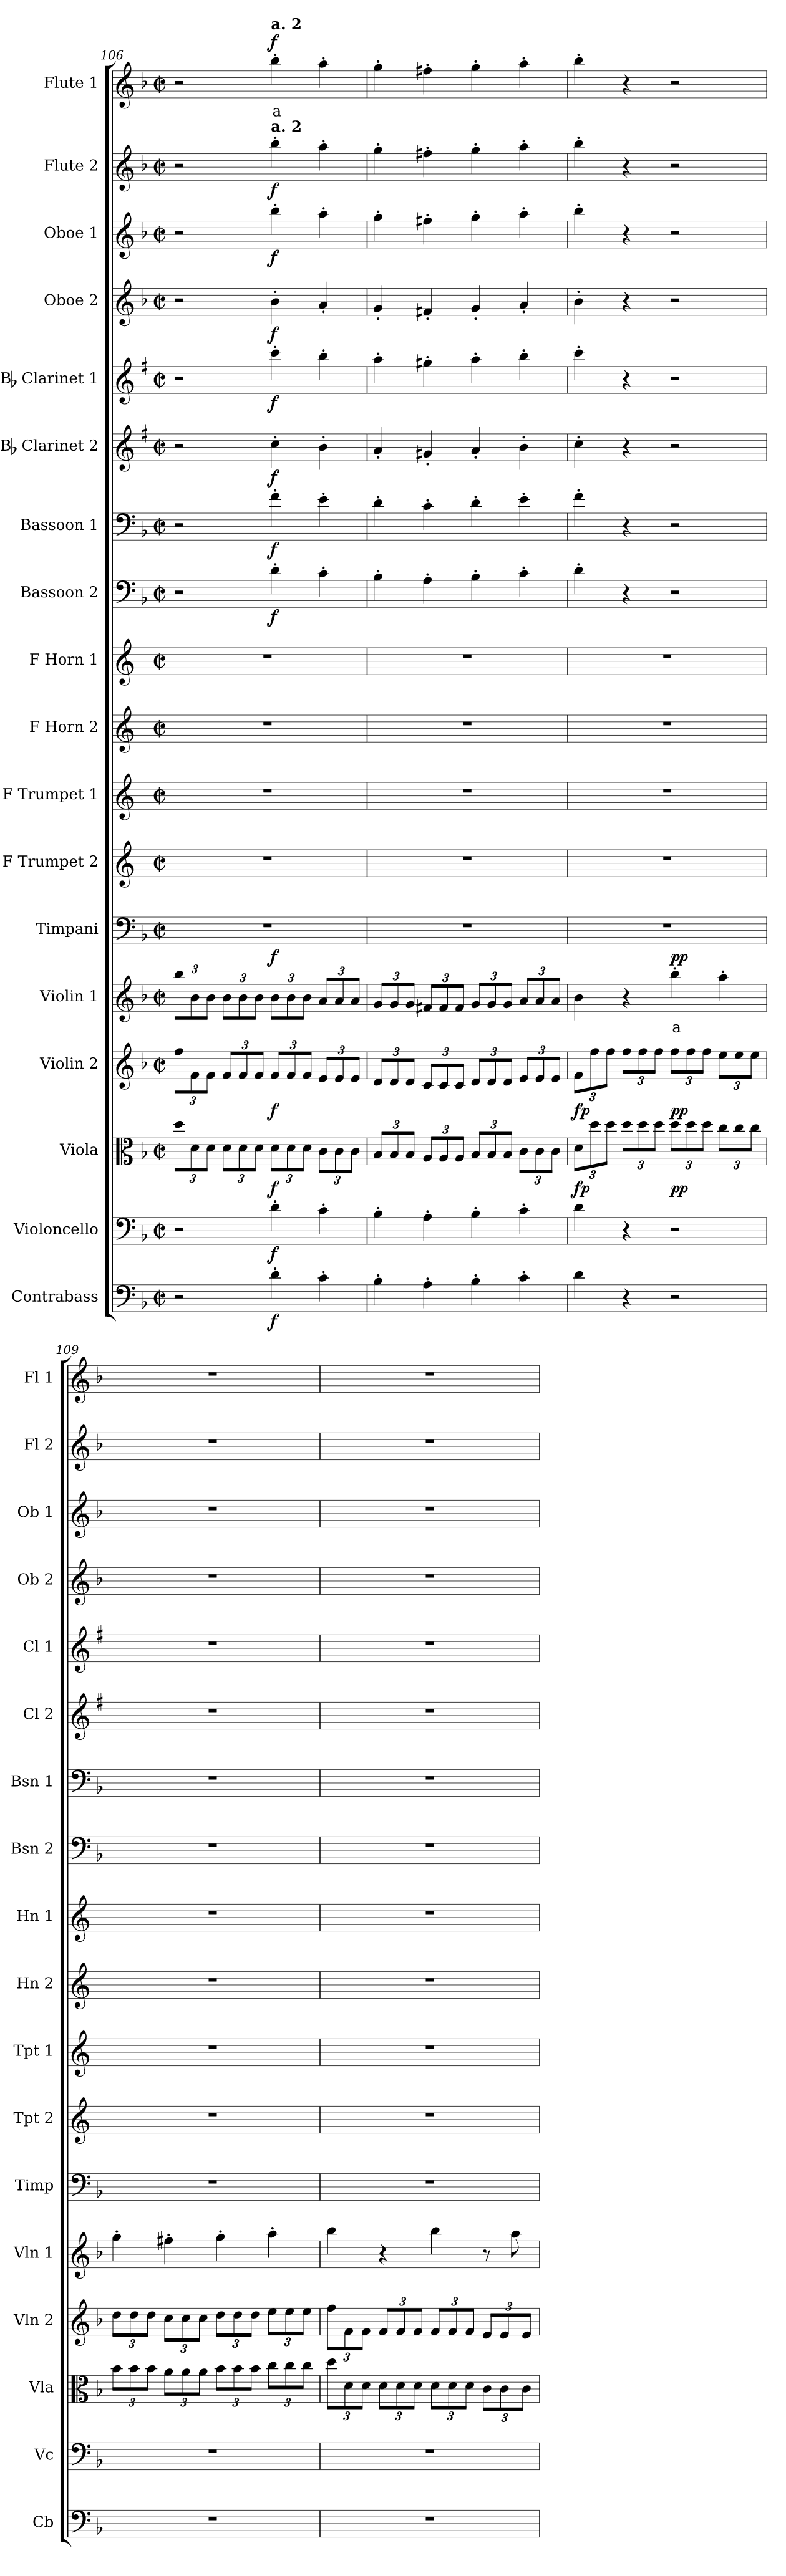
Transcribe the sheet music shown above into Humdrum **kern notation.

**kern	**dynam	**kern	**dynam	**kern	**dynam	**kern	**dynam	**kern	**text	**dynam	**kern	**kern	**kern	**kern	**kern	**kern	**dynam	**kern	**dynam	**kern	**dynam	**kern	**dynam	**kern	**dynam	**kern	**dynam	**kern	**dynam	**kern	**text	**dynam
*part18	*part18	*part17	*part17	*part16	*part16	*part15	*part15	*part14	*part14	*part14	*part13	*part12	*part11	*part10	*part9	*part8	*part8	*part7	*part7	*part6	*part6	*part5	*part5	*part4	*part4	*part3	*part3	*part2	*part2	*part1	*part1	*part1
*staff18	*staff18	*staff17	*staff17	*staff16	*staff16	*staff15	*staff15	*staff14	*staff14	*staff14	*staff13	*staff12	*staff11	*staff10	*staff9	*staff8	*staff8	*staff7	*staff7	*staff6	*staff6	*staff5	*staff5	*staff4	*staff4	*staff3	*staff3	*staff2	*staff2	*staff1	*staff1	*staff1
*I"Contrabass	*	*I"Violoncello	*	*I"Viola	*	*I"Violin 2	*	*I"Violin 1	*	*	*I"Timpani	*I"F Trumpet 2	*I"F Trumpet 1	*I"F Horn 2	*I"F Horn 1	*I"Bassoon 2	*	*I"Bassoon 1	*	*I"Bb Clarinet 2	*	*I"Bb Clarinet 1	*	*I"Oboe 2	*	*I"Oboe 1	*	*I"Flute 2	*	*I"Flute 1	*	*
*I'Cb	*	*I'Vc	*	*I'Vla	*	*I'Vln 2	*	*I'Vln 1	*	*	*I'Timp	*I'Tpt 2	*I'Tpt 1	*I'Hn 2	*I'Hn 1	*I'Bsn 2	*	*I'Bsn 1	*	*I'Cl 2	*	*I'Cl 1	*	*I'Ob 2	*	*I'Ob 1	*	*I'Fl 2	*	*I'Fl 1	*	*
*clefF4	*	*clefF4	*	*clefC3	*	*clefG2	*	*clefG2	*	*	*clefF4	*clefG2	*clefG2	*clefG2	*clefG2	*clefF4	*	*clefF4	*	*clefG2	*	*clefG2	*	*clefG2	*	*clefG2	*	*clefG2	*	*clefG2	*	*
*ITrd7c12	*	*	*	*	*	*	*	*	*	*	*	*ITrd-3c-5	*ITrd-3c-5	*ITrd4c7	*ITrd4c7	*	*	*	*	*ITrd1c2	*	*ITrd1c2	*	*	*	*	*	*	*	*	*	*
*k[b-]	*	*k[b-]	*	*k[b-]	*	*k[b-]	*	*k[b-]	*	*	*k[b-]	*k[b-]	*k[b-]	*k[b-]	*k[b-]	*k[b-]	*	*k[b-]	*	*k[b-]	*	*k[b-]	*	*k[b-]	*	*k[b-]	*	*k[b-]	*	*k[b-]	*	*
*M2/2	*	*M2/2	*	*M2/2	*	*M2/2	*	*M2/2	*	*	*M2/2	*M2/2	*M2/2	*M2/2	*M2/2	*M2/2	*	*M2/2	*	*M2/2	*	*M2/2	*	*M2/2	*	*M2/2	*	*M2/2	*	*M2/2	*	*
*met(c|)	*	*met(c|)	*	*met(c|)	*	*met(c|)	*	*met(c|)	*	*	*met(c|)	*met(c|)	*met(c|)	*met(c|)	*met(c|)	*met(c|)	*	*met(c|)	*	*met(c|)	*	*met(c|)	*	*met(c|)	*	*met(c|)	*	*met(c|)	*	*met(c|)	*	*
*	*	*	*	*Xbrackettup	*	*Xbrackettup	*	*Xbrackettup	*	*	*	*	*	*	*	*	*	*	*	*	*	*	*	*	*	*	*	*	*	*	*	*
=106	=106	=106	=106	=106	=106	=106	=106	=106	=106	=106	=106	=106	=106	=106	=106	=106	=106	=106	=106	=106	=106	=106	=106	=106	=106	=106	=106	=106	=106	=106	=106	=106
2r	.	2r	.	12dd\L	.	12ff\L	.	12bb-\L	.	.	1r	1r	1r	1r	1r	2r	.	2r	.	2r	.	2r	.	2r	.	2r	.	2r	.	2r	.	.
.	.	.	.	12d\	.	12f\	.	12b-\	.	.	.	.	.	.	.	.	.	.	.	.	.	.	.	.	.	.	.	.	.	.	.	.
.	.	.	.	12d\J	.	12f\J	.	12b-\J	.	.	.	.	.	.	.	.	.	.	.	.	.	.	.	.	.	.	.	.	.	.	.	.
.	.	.	.	12d\L	.	12f/L	.	12b-\L	.	.	.	.	.	.	.	.	.	.	.	.	.	.	.	.	.	.	.	.	.	.	.	.
.	.	.	.	12d\	.	12f/	.	12b-\	.	.	.	.	.	.	.	.	.	.	.	.	.	.	.	.	.	.	.	.	.	.	.	.
.	.	.	.	12d\J	.	12f/J	.	12b-\J	.	.	.	.	.	.	.	.	.	.	.	.	.	.	.	.	.	.	.	.	.	.	.	.
!	!	!	!	!	!	!	!	!	!	!	!	!	!	!	!	!	!	!	!	!	!	!	!	!	!	!	!	!	!	!LO:TX:a:B:t=a. 2	!	!
!	!	!	!	!	!	!	!	!	!	!	!	!	!	!	!	!	!	!	!	!	!	!	!	!	!	!	!	!LO:TX:a:B:t=a. 2	!	!	!	!
!	!LO:DY:b	!	!LO:DY:b	!	!LO:DY:b	!	!LO:DY:b	!	!	!LO:DY:b	!	!	!	!	!	!	!LO:DY:b	!	!LO:DY:b	!	!LO:DY:b	!	!LO:DY:b	!	!LO:DY:b	!	!LO:DY:b	!	!LO:DY:b	!	!LO:LY:b:color=#FF0000	!LO:DY:b
4D'\	f	4d'\	f	12d\L	f	12f/L	f	12b-\L	.	f	.	.	.	.	.	4d'\	f	4f'\	f	4b-'\	f	4bb-'\	f	4b-'\	f	4bb-'\	f	4bb-'\	f	4bb-'\	a	f
.	.	.	.	12d\	.	12f/	.	12b-\	.	.	.	.	.	.	.	.	.	.	.	.	.	.	.	.	.	.	.	.	.	.	.	.
.	.	.	.	12d\J	.	12f/J	.	12b-\J	.	.	.	.	.	.	.	.	.	.	.	.	.	.	.	.	.	.	.	.	.	.	.	.
4C'\	.	4c'\	.	12c\L	.	12e/L	.	12a/L	.	.	.	.	.	.	.	4c'\	.	4e'\	.	4a'\	.	4aa'\	.	4a'/	.	4aa'\	.	4aa'\	.	4aa'\	.	.
.	.	.	.	12c\	.	12e/	.	12a/	.	.	.	.	.	.	.	.	.	.	.	.	.	.	.	.	.	.	.	.	.	.	.	.
.	.	.	.	12c\J	.	12e/J	.	12a/J	.	.	.	.	.	.	.	.	.	.	.	.	.	.	.	.	.	.	.	.	.	.	.	.
=107	=107	=107	=107	=107	=107	=107	=107	=107	=107	=107	=107	=107	=107	=107	=107	=107	=107	=107	=107	=107	=107	=107	=107	=107	=107	=107	=107	=107	=107	=107	=107	=107
4BB-'\	.	4B-'\	.	12B-/L	.	12d/L	.	12g/L	.	.	1r	1r	1r	1r	1r	4B-'\	.	4d'\	.	4g'/	.	4gg'\	.	4g'/	.	4gg'\	.	4gg'\	.	4gg'\	.	.
.	.	.	.	12B-/	.	12d/	.	12g/	.	.	.	.	.	.	.	.	.	.	.	.	.	.	.	.	.	.	.	.	.	.	.	.
.	.	.	.	12B-/J	.	12d/J	.	12g/J	.	.	.	.	.	.	.	.	.	.	.	.	.	.	.	.	.	.	.	.	.	.	.	.
4AA'\	.	4A'\	.	12A/L	.	12c/L	.	12f#X/L	.	.	.	.	.	.	.	4A'\	.	4c'\	.	4f#X'/	.	4ff#X'\	.	4f#X'/	.	4ff#X'\	.	4ff#X'\	.	4ff#X'\	.	.
.	.	.	.	12A/	.	12c/	.	12f#/	.	.	.	.	.	.	.	.	.	.	.	.	.	.	.	.	.	.	.	.	.	.	.	.
.	.	.	.	12A/J	.	12c/J	.	12f#/J	.	.	.	.	.	.	.	.	.	.	.	.	.	.	.	.	.	.	.	.	.	.	.	.
4BB-'\	.	4B-'\	.	12B-/L	.	12d/L	.	12g/L	.	.	.	.	.	.	.	4B-'\	.	4d'\	.	4g'/	.	4gg'\	.	4g'/	.	4gg'\	.	4gg'\	.	4gg'\	.	.
.	.	.	.	12B-/	.	12d/	.	12g/	.	.	.	.	.	.	.	.	.	.	.	.	.	.	.	.	.	.	.	.	.	.	.	.
.	.	.	.	12B-/J	.	12d/J	.	12g/J	.	.	.	.	.	.	.	.	.	.	.	.	.	.	.	.	.	.	.	.	.	.	.	.
4C'\	.	4c'\	.	12c\L	.	12e/L	.	12a/L	.	.	.	.	.	.	.	4c'\	.	4e'\	.	4a'\	.	4aa'\	.	4a'/	.	4aa'\	.	4aa'\	.	4aa'\	.	.
.	.	.	.	12c\	.	12e/	.	12a/	.	.	.	.	.	.	.	.	.	.	.	.	.	.	.	.	.	.	.	.	.	.	.	.
.	.	.	.	12c\J	.	12e/J	.	12a/J	.	.	.	.	.	.	.	.	.	.	.	.	.	.	.	.	.	.	.	.	.	.	.	.
=108	=108	=108	=108	=108	=108	=108	=108	=108	=108	=108	=108	=108	=108	=108	=108	=108	=108	=108	=108	=108	=108	=108	=108	=108	=108	=108	=108	=108	=108	=108	=108	=108
!	!	!	!	!	!LO:DY:b	!	!LO:DY:b	!	!	!	!	!	!	!	!	!	!	!	!	!	!	!	!	!	!	!	!	!	!	!	!	!
4D\	.	4d\	.	12d\L	fp	12f\L	fp	4b-\	.	.	1r	1r	1r	1r	1r	4d'\	.	4f'\	.	4b-'\	.	4bb-'\	.	4b-'\	.	4bb-'\	.	4bb-'\	.	4bb-'\	.	.
.	.	.	.	12dd\	.	12ff\	.	.	.	.	.	.	.	.	.	.	.	.	.	.	.	.	.	.	.	.	.	.	.	.	.	.
.	.	.	.	12dd\J	.	12ff\J	.	.	.	.	.	.	.	.	.	.	.	.	.	.	.	.	.	.	.	.	.	.	.	.	.	.
4r	.	4r	.	12dd\L	.	12ff\L	.	4r	.	.	.	.	.	.	.	4r	.	4r	.	4r	.	4r	.	4r	.	4r	.	4r	.	4r	.	.
.	.	.	.	12dd\	.	12ff\	.	.	.	.	.	.	.	.	.	.	.	.	.	.	.	.	.	.	.	.	.	.	.	.	.	.
.	.	.	.	12dd\J	.	12ff\J	.	.	.	.	.	.	.	.	.	.	.	.	.	.	.	.	.	.	.	.	.	.	.	.	.	.
!	!	!	!	!	!LO:DY:b	!	!LO:DY:b	!	!LO:LY:b:color=#FF0000	!LO:DY:b	!	!	!	!	!	!	!	!	!	!	!	!	!	!	!	!	!	!	!	!	!	!
2r	.	2r	.	12dd\L	pp	12ff\L	pp	4bb-'\	a	pp	.	.	.	.	.	2r	.	2r	.	2r	.	2r	.	2r	.	2r	.	2r	.	2r	.	.
.	.	.	.	12dd\	.	12ff\	.	.	.	.	.	.	.	.	.	.	.	.	.	.	.	.	.	.	.	.	.	.	.	.	.	.
.	.	.	.	12dd\J	.	12ff\J	.	.	.	.	.	.	.	.	.	.	.	.	.	.	.	.	.	.	.	.	.	.	.	.	.	.
.	.	.	.	12cc\L	.	12ee\L	.	4aa'\	.	.	.	.	.	.	.	.	.	.	.	.	.	.	.	.	.	.	.	.	.	.	.	.
.	.	.	.	12cc\	.	12ee\	.	.	.	.	.	.	.	.	.	.	.	.	.	.	.	.	.	.	.	.	.	.	.	.	.	.
.	.	.	.	12cc\J	.	12ee\J	.	.	.	.	.	.	.	.	.	.	.	.	.	.	.	.	.	.	.	.	.	.	.	.	.	.
=109	=109	=109	=109	=109	=109	=109	=109	=109	=109	=109	=109	=109	=109	=109	=109	=109	=109	=109	=109	=109	=109	=109	=109	=109	=109	=109	=109	=109	=109	=109	=109	=109
1r	.	1r	.	12b-\L	.	12dd\L	.	4gg'\	.	.	1r	1r	1r	1r	1r	1r	.	1r	.	1r	.	1r	.	1r	.	1r	.	1r	.	1r	.	.
.	.	.	.	12b-\	.	12dd\	.	.	.	.	.	.	.	.	.	.	.	.	.	.	.	.	.	.	.	.	.	.	.	.	.	.
.	.	.	.	12b-\J	.	12dd\J	.	.	.	.	.	.	.	.	.	.	.	.	.	.	.	.	.	.	.	.	.	.	.	.	.	.
.	.	.	.	12a\L	.	12cc\L	.	4ff#X'\	.	.	.	.	.	.	.	.	.	.	.	.	.	.	.	.	.	.	.	.	.	.	.	.
.	.	.	.	12a\	.	12cc\	.	.	.	.	.	.	.	.	.	.	.	.	.	.	.	.	.	.	.	.	.	.	.	.	.	.
.	.	.	.	12a\J	.	12cc\J	.	.	.	.	.	.	.	.	.	.	.	.	.	.	.	.	.	.	.	.	.	.	.	.	.	.
.	.	.	.	12b-\L	.	12dd\L	.	4gg'\	.	.	.	.	.	.	.	.	.	.	.	.	.	.	.	.	.	.	.	.	.	.	.	.
.	.	.	.	12b-\	.	12dd\	.	.	.	.	.	.	.	.	.	.	.	.	.	.	.	.	.	.	.	.	.	.	.	.	.	.
.	.	.	.	12b-\J	.	12dd\J	.	.	.	.	.	.	.	.	.	.	.	.	.	.	.	.	.	.	.	.	.	.	.	.	.	.
.	.	.	.	12cc\L	.	12ee\L	.	4aa'\	.	.	.	.	.	.	.	.	.	.	.	.	.	.	.	.	.	.	.	.	.	.	.	.
.	.	.	.	12cc\	.	12ee\	.	.	.	.	.	.	.	.	.	.	.	.	.	.	.	.	.	.	.	.	.	.	.	.	.	.
.	.	.	.	12cc\J	.	12ee\J	.	.	.	.	.	.	.	.	.	.	.	.	.	.	.	.	.	.	.	.	.	.	.	.	.	.
!!LO:PB:g=z
=110	=110	=110	=110	=110	=110	=110	=110	=110	=110	=110	=110	=110	=110	=110	=110	=110	=110	=110	=110	=110	=110	=110	=110	=110	=110	=110	=110	=110	=110	=110	=110	=110
1r	.	1r	.	12dd\L	.	12ff\L	.	4bb-\	.	.	1r	1r	1r	1r	1r	1r	.	1r	.	1r	.	1r	.	1r	.	1r	.	1r	.	1r	.	.
.	.	.	.	12d\	.	12f\	.	.	.	.	.	.	.	.	.	.	.	.	.	.	.	.	.	.	.	.	.	.	.	.	.	.
.	.	.	.	12d\J	.	12f\J	.	.	.	.	.	.	.	.	.	.	.	.	.	.	.	.	.	.	.	.	.	.	.	.	.	.
.	.	.	.	12d\L	.	12f/L	.	4r	.	.	.	.	.	.	.	.	.	.	.	.	.	.	.	.	.	.	.	.	.	.	.	.
.	.	.	.	12d\	.	12f/	.	.	.	.	.	.	.	.	.	.	.	.	.	.	.	.	.	.	.	.	.	.	.	.	.	.
.	.	.	.	12d\J	.	12f/J	.	.	.	.	.	.	.	.	.	.	.	.	.	.	.	.	.	.	.	.	.	.	.	.	.	.
.	.	.	.	12d\L	.	12f/L	.	4bb-\	.	.	.	.	.	.	.	.	.	.	.	.	.	.	.	.	.	.	.	.	.	.	.	.
.	.	.	.	12d\	.	12f/	.	.	.	.	.	.	.	.	.	.	.	.	.	.	.	.	.	.	.	.	.	.	.	.	.	.
.	.	.	.	12d\J	.	12f/J	.	.	.	.	.	.	.	.	.	.	.	.	.	.	.	.	.	.	.	.	.	.	.	.	.	.
.	.	.	.	12c\L	.	12e/L	.	8r	.	.	.	.	.	.	.	.	.	.	.	.	.	.	.	.	.	.	.	.	.	.	.	.
.	.	.	.	12c\	.	12e/	.	.	.	.	.	.	.	.	.	.	.	.	.	.	.	.	.	.	.	.	.	.	.	.	.	.
.	.	.	.	.	.	.	.	8aa\	.	.	.	.	.	.	.	.	.	.	.	.	.	.	.	.	.	.	.	.	.	.	.	.
.	.	.	.	12c\J	.	12e/J	.	.	.	.	.	.	.	.	.	.	.	.	.	.	.	.	.	.	.	.	.	.	.	.	.	.
=	=	=	=	=	=	=	=	=	=	=	=	=	=	=	=	=	=	=	=	=	=	=	=	=	=	=	=	=	=	=	=	=
*-	*-	*-	*-	*-	*-	*-	*-	*-	*-	*-	*-	*-	*-	*-	*-	*-	*-	*-	*-	*-	*-	*-	*-	*-	*-	*-	*-	*-	*-	*-	*-	*-
